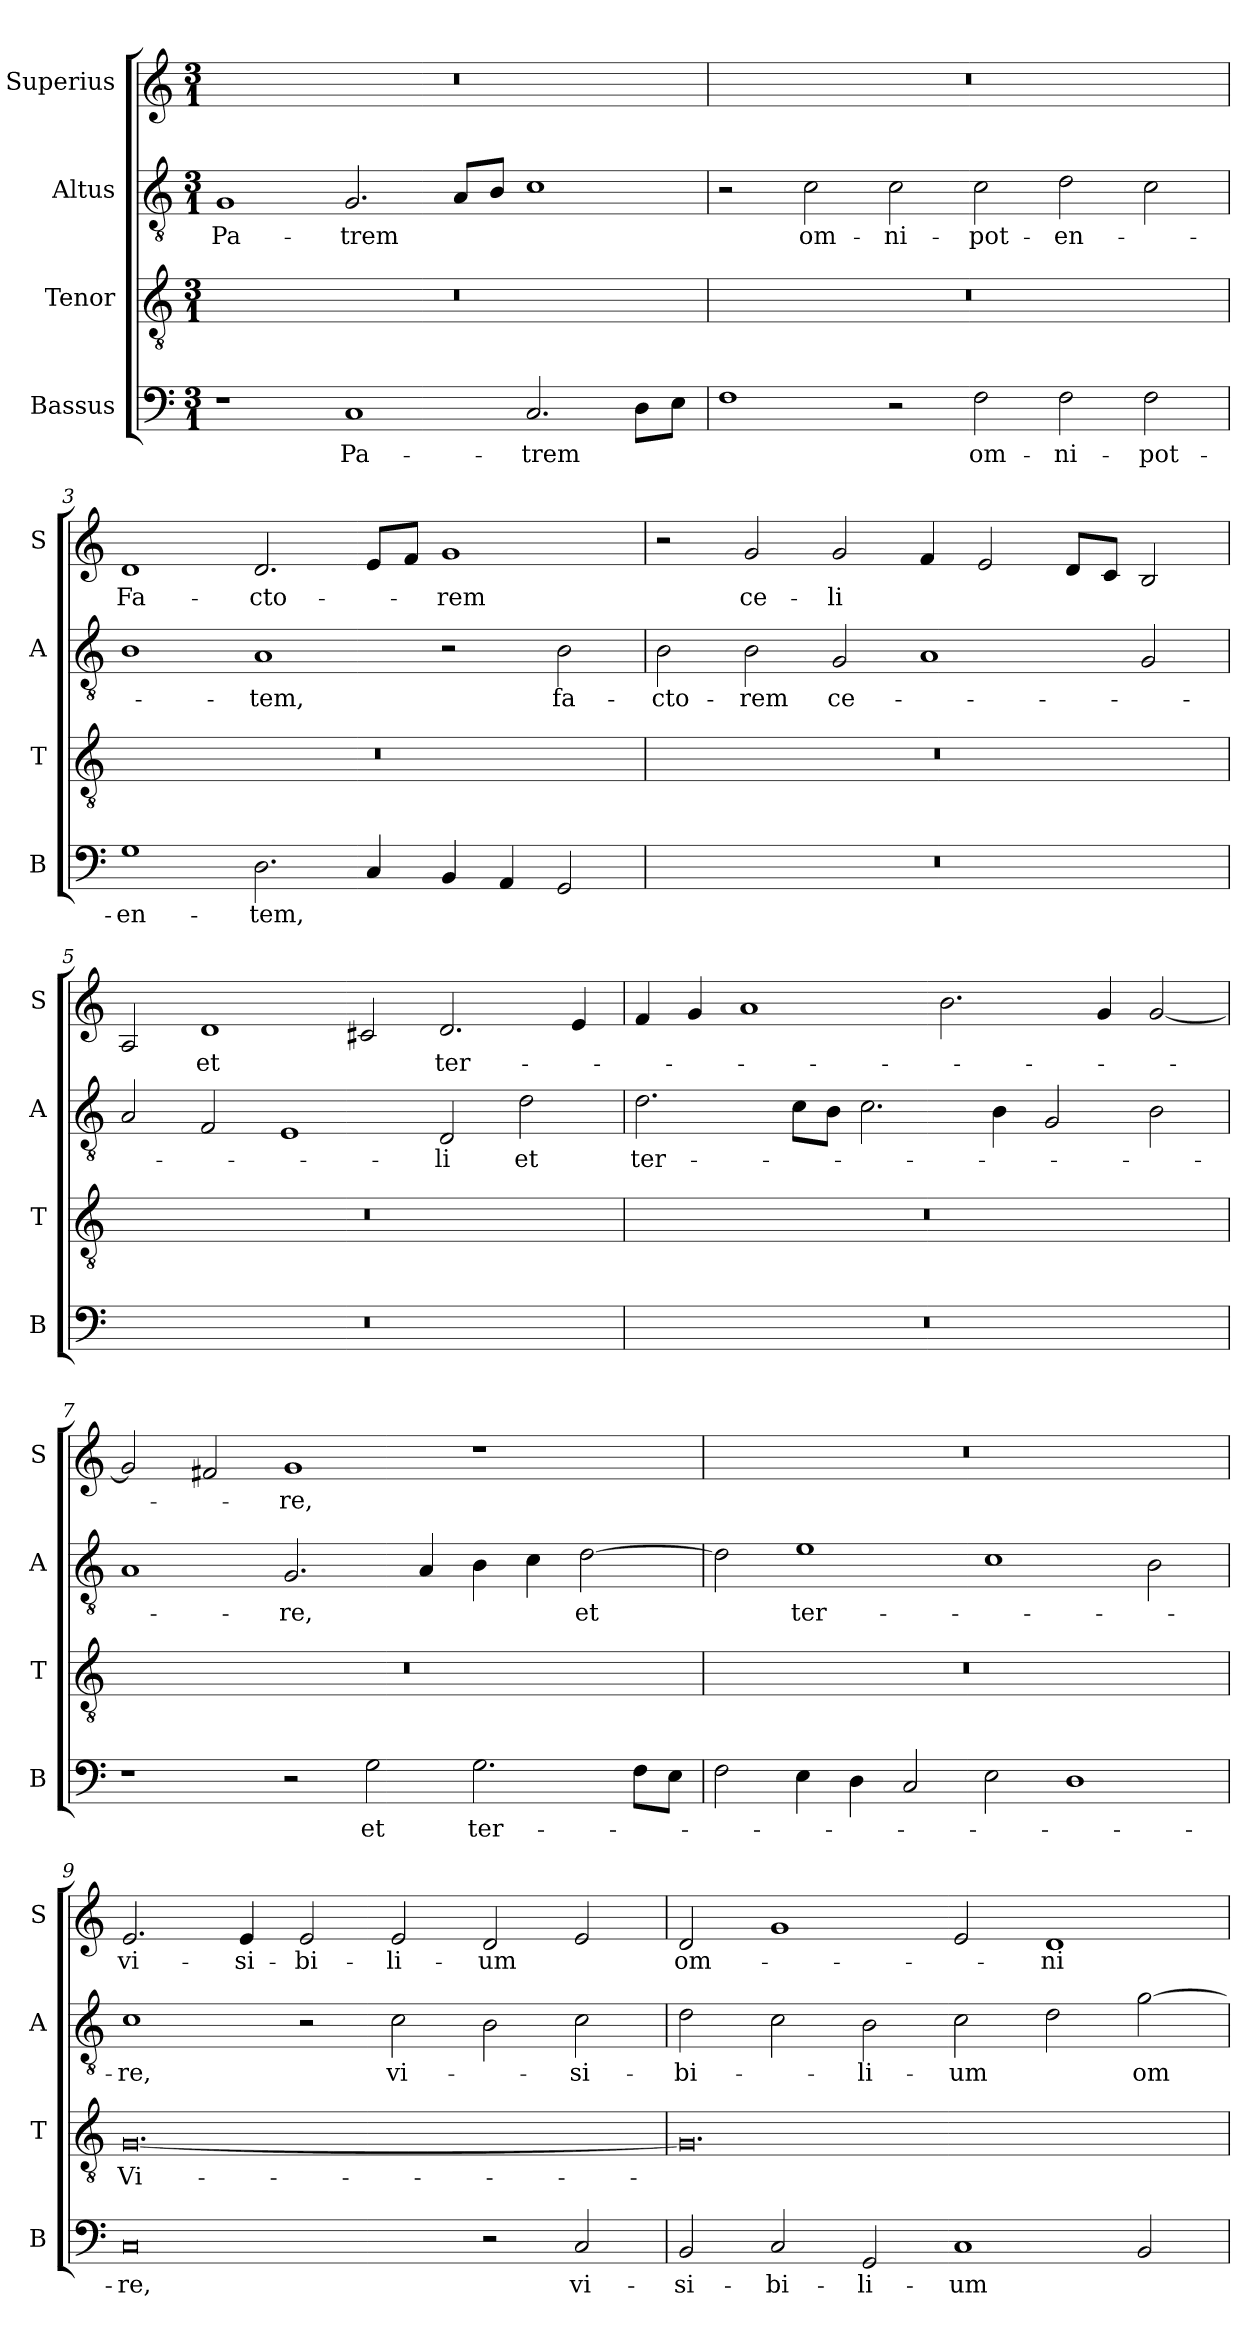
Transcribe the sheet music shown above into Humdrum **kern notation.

**kern	**text	**kern	**text	**kern	**text	**kern	**text
*part4	*part4	*part3	*part3	*part2	*part2	*part1	*part1
*staff4	*staff4	*staff3	*staff3	*staff2	*staff2	*staff1	*staff1
*I"Bassus	*	*I"Tenor	*	*I"Altus	*	*I"Superius	*
*I'B	*	*I'T	*	*I'A	*	*I'S	*
*clefF4	*	*clefGv2	*	*clefGv2	*	*clefG2	*
*k[]	*	*k[]	*	*k[]	*	*k[]	*
*M3/1	*	*M3/1	*	*M3/1	*	*M3/1	*
=1	=1	=1	=1	=1	=1	=1	=1
1r	.	0.r	.	1G	Pa-	0.r	.
1C	Pa-	.	.	2.G	-trem	.	.
.	.	.	.	8AL	.	.	.
.	.	.	.	8BJ	.	.	.
2.C	-trem	.	.	1c	.	.	.
8DL	.	.	.	.	.	.	.
8EJ	.	.	.	.	.	.	.
=2	=2	=2	=2	=2	=2	=2	=2
1F	.	0.r	.	2r	.	0.r	.
.	.	.	.	2c	om-	.	.
2r	.	.	.	2c	-ni-	.	.
2F	om-	.	.	2c	-pot-	.	.
2F	-ni-	.	.	2d	-en-	.	.
2F	-pot-	.	.	2c	.	.	.
=3	=3	=3	=3	=3	=3	=3	=3
1G	-en-	0.r	.	1B	.	1d	Fa-
2.D	-tem,	.	.	1A	-tem,	2.d	-cto-
4C	.	.	.	.	.	8eL	.
.	.	.	.	.	.	8fJ	.
4BB	.	.	.	2r	.	1g	-rem
4AA	.	.	.	.	.	.	.
!	!	!	!	!	!LO:LY:i	!	!
2GG	.	.	.	2B	fa-	.	.
=4	=4	=4	=4	=4	=4	=4	=4
!	!	!	!	!	!LO:LY:i	!	!
0.r	.	0.r	.	2B	-cto-	2r	.
!	!	!	!	!	!LO:LY:i	!	!
.	.	.	.	2B	-rem	2g	ce-
!	!	!	!	!	!LO:LY:i	!	!
.	.	.	.	2G	ce-	2g	-li
.	.	.	.	1A	.	4f	.
.	.	.	.	.	.	2e	.
.	.	.	.	.	.	8dL	.
.	.	.	.	.	.	8cJ	.
.	.	.	.	2G	.	2B	.
=5	=5	=5	=5	=5	=5	=5	=5
0.r	.	0.r	.	2A	.	2A	.
.	.	.	.	2F	.	1d	et
.	.	.	.	1E	.	.	.
.	.	.	.	.	.	2c#X	.
!	!	!	!	!	!LO:LY:i	!	!
.	.	.	.	2D	-li	2.d	ter-
!	!	!	!	!	!LO:LY:i	!	!
.	.	.	.	2d	et	.	.
.	.	.	.	.	.	4e	.
=6	=6	=6	=6	=6	=6	=6	=6
!	!	!	!	!	!LO:LY:i	!	!
0.r	.	0.r	.	2.d	ter-	4f	.
.	.	.	.	.	.	4g	.
.	.	.	.	.	.	1a	.
.	.	.	.	8cL	.	.	.
.	.	.	.	8BJ	.	.	.
.	.	.	.	2.c	.	.	.
.	.	.	.	.	.	2.b	.
.	.	.	.	4B	.	.	.
.	.	.	.	2G	.	.	.
.	.	.	.	.	.	4g	.
.	.	.	.	2B	.	[2g	.
=7	=7	=7	=7	=7	=7	=7	=7
1r	.	0.r	.	1A	.	2g]	.
.	.	.	.	.	.	2f#X	.
!	!	!	!	!	!LO:LY:i	!	!
2r	.	.	.	2.G	-re,	1g	-re,
!	!LO:LY:i	!	!	!	!	!	!
2G	et	.	.	.	.	.	.
.	.	.	.	4A	.	.	.
!	!LO:LY:i	!	!	!	!	!	!
2.G	ter-	.	.	4B	.	1r	.
.	.	.	.	4c	.	.	.
!	!	!	!	!	!LO:LY:i	!	!
.	.	.	.	[2d	et	.	.
8FL	.	.	.	.	.	.	.
8EJ	.	.	.	.	.	.	.
=8	=8	=8	=8	=8	=8	=8	=8
2F	.	0.r	.	2d]	.	0.r	.
!	!	!	!	!	!LO:LY:i	!	!
4E	.	.	.	1e	ter-	.	.
4D	.	.	.	.	.	.	.
2C	.	.	.	.	.	.	.
2E	.	.	.	1c	.	.	.
1D	.	.	.	.	.	.	.
.	.	.	.	2B	.	.	.
=9	=9	=9	=9	=9	=9	=9	=9
!	!LO:LY:i	!	!	!	!LO:LY:i	!	!
0C	-re,	[0.G	Vi-	1c	-re,	2.e	vi-
.	.	.	.	.	.	4e	-si-
.	.	.	.	2r	.	2e	-bi-
.	.	.	.	2c	vi-	2e	-li-
2r	.	.	.	2B	.	2d	-um
2C	vi-	.	.	2c	-si-	2e	.
=10	=10	=10	=10	=10	=10	=10	=10
2BB	-si-	0.G]	.	2d	-bi-	2d	om-
2C	-bi-	.	.	2c	.	1g	.
2GG	-li-	.	.	2B	-li-	.	.
1C	-um	.	.	2c	-um	2e	.
.	.	.	.	2d	.	1d	-ni-
2BB	.	.	.	[2g	om-	.	.
=	=	=	=	=	=	=	=
*-	*-	*-	*-	*-	*-	*-	*-
